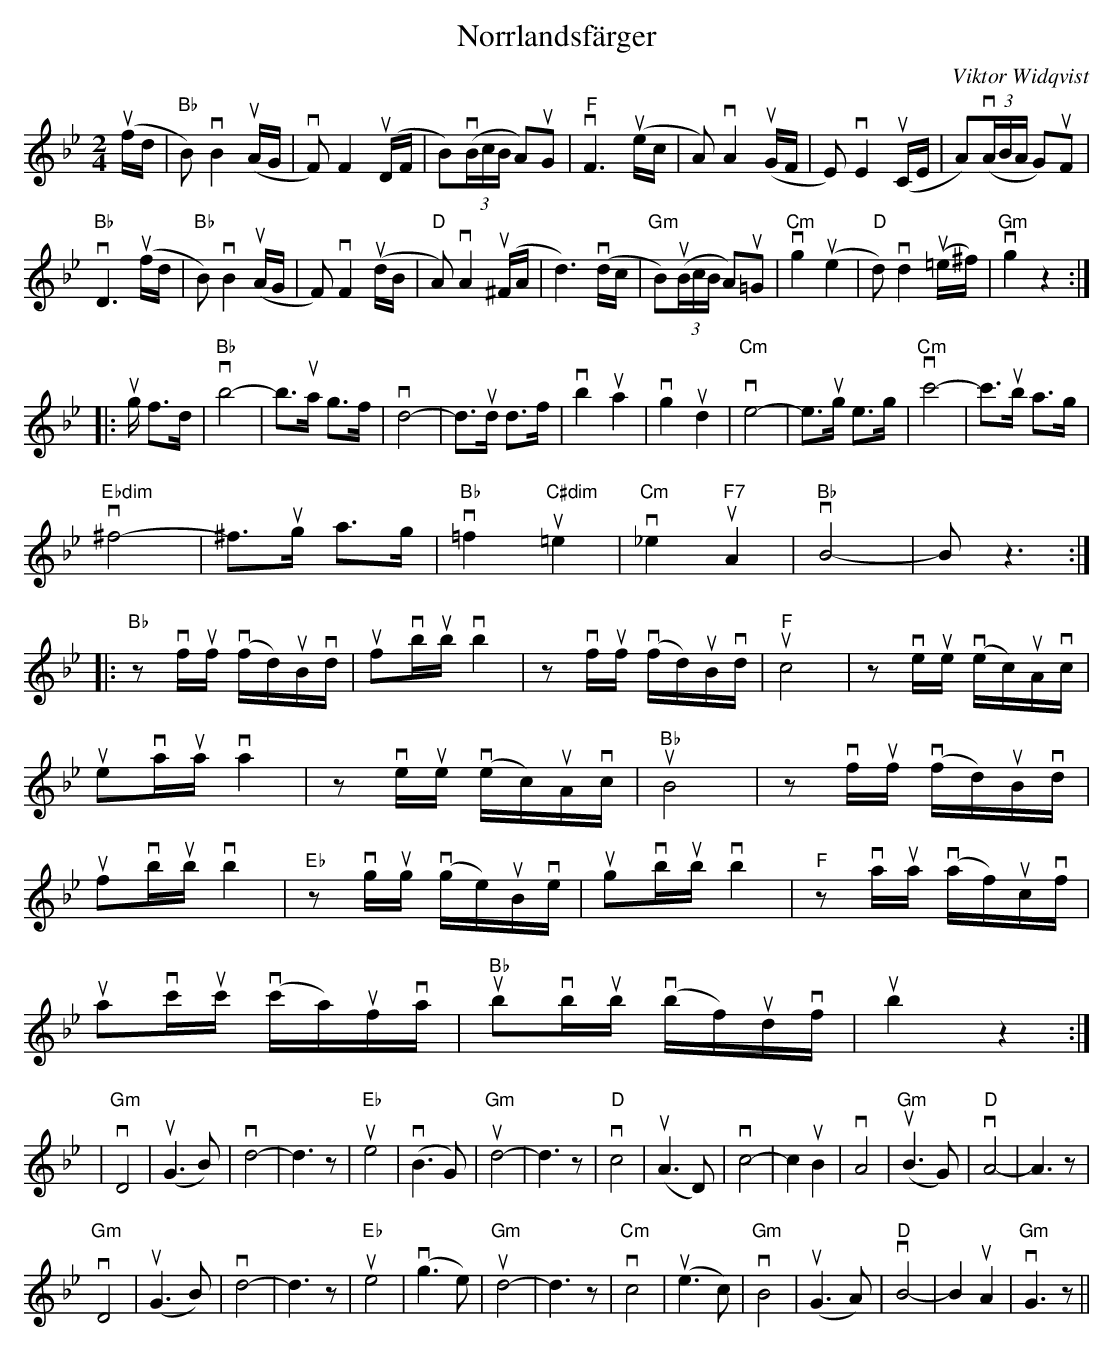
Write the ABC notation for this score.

X:1
T:Norrlandsfärger
M:2/4
C:Viktor Widqvist
L:1/8
K:Bb
u(f/d/ |"Bb" B)vB2u(A/G/ | vF)F2u(D/F/ | B)(v(3B/c/B/ A)uG | "F"vF3u(e/c/ | A)vA2u(G/F/ | E)vE2u(C/E/ | A)(v(3A/B/A/ G)uF |
"Bb" vD3u(f/d/ | "Bb" B)vB2 u(A/G/ | F)vF2u(d/B/ | "D"A)vA2u(^F/A/ | d3)v(d/c/ | "Gm"B)(u(3B/c/B/ A)u=G | "Cm"vg2 (u'e2 | "D"d)vd2u(=e/^f/) | "Gm"vg2z2 :|
|:ug/ f>d | "Bb"vb4- |b3/ua/ g>f | vd4- |d3/ud/ d>f | vb2 ua2 | vg2 ud2 | "Cm"ve4- |e3/ug/ e>g |"Cm" vc'4- | c'3/ub/ a>g |
"Ebdim"v^f4- |^f3/ug/ a>g | "Bb"v=f2 "C#dim"u=e2 | "Cm"v_e2 "F7"uA2 | "Bb"vB4- | B z3 :|
|:"Bb"zvf/2uf/2 (vf/2d/)2uB/2vd/2 | ufvb/2ub/2 vb2 |zvf/2uf/2 (vf/2d/2)uB/2vd/2 | "F"uc4 |zve/2ue/2 (ve/2c/2)uA/2vc/2 |
ueva/2ua/2 va2 |zve/2ue/2 (ve/2c/2)uA/2vc/2 | "Bb"uB4 |zvf/2uf/2 v(f/2d/2)uB/2vd/2 |
ufvb/2ub/2 vb2 |"Eb"zvg/2ug/2 (vg/2e/2)uB/2ve/2 | ugvb/2ub/2 vb2 |"F"zva/2ua/2 (va/2f/2)uc/2vf/2 |
uavc'/2uc'/2 (vc'/2a/2)uf/2va/2 | "Bb"ubvb/2ub/2 v(b/2f/2)ud/2vf/2 | ub2z2 :|
K:Gm
|"Gm" vD4 | u(G2>B2) | vd4- |d3z| "Eb"ue4 | v(B2>G2) | "Gm"ud4- |d3z| "D"vc4 | u(A2>D2) | vc4- | c2 uB2 | vA4 | "Gm"u(B2>G2) | "D" vA4- | A3z|
"Gm"vD4 | u(G2>B2) | vd4- |d3z| "Eb"ue4 | v(g2>e2) | "Gm"ud4- |d3z|  "Cm"vc4 | u(e2>c2) | "Gm"vB4 | u(G2>A2) | "D"vB4- | B2 uA2 | "Gm"vG3z ||
